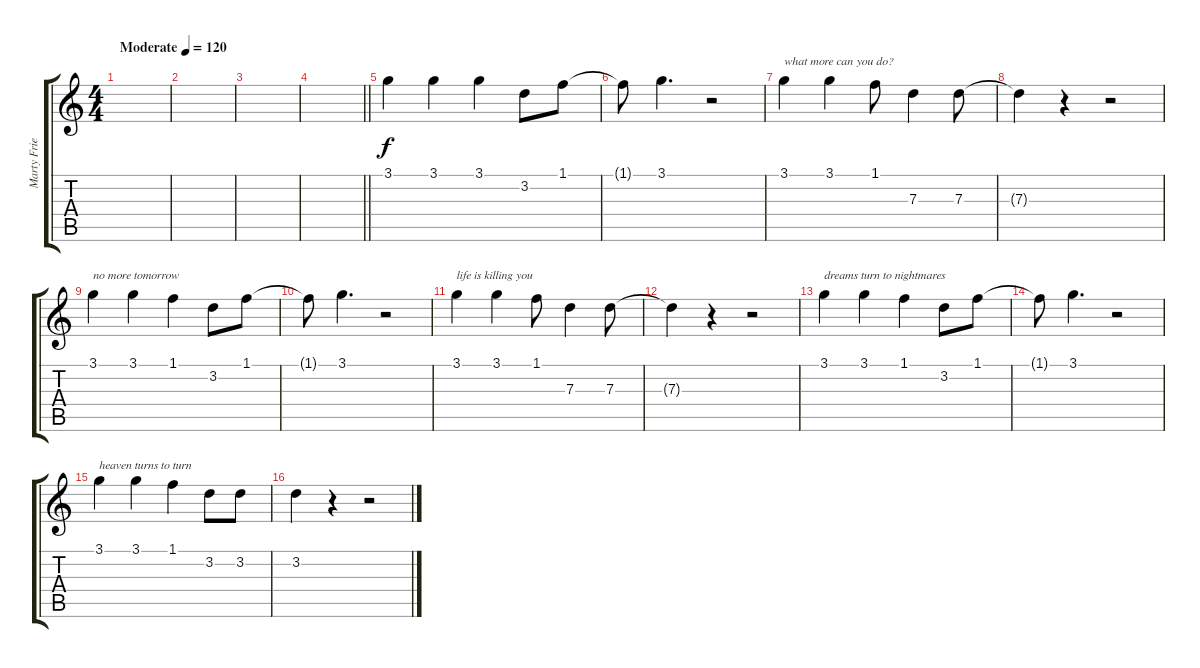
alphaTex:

\track ("Marty Friedman (Lead)" "Marty Frie") {instrument distortionguitar}
\staff {score tabs}
\tuning (E4 B3 G3 D3 A2 E2) {hide}
\ts (4 4)
\tempo (120 "Moderate")
\clef g2
\ks c
|
|
|
\barLineRight lightlight
|
3.1.4 3.1.4 3.1.4 3.2.8 1.1.8 |
1.1{t}.8 3.1.4{d} r.2 |
3.1.4{txt "what more can you do?"} 3.1.4 1.1.8 7.3.4 7.3.8 |
7.3{t}.4 r.4 r.2 |
3.1.4{txt "no more tomorrow"} 3.1.4 1.1.4 3.2.8 1.1.8 |
1.1{t}.8 3.1.4{d} r.2 |
3.1.4{txt "life is killing you"} 3.1.4 1.1.8 7.3.4 7.3.8 |
7.3{t}.4 r.4 r.2 |
3.1.4{txt "dreams turn to nightmares"} 3.1.4 1.1.4 3.2.8 1.1.8 |
1.1{t}.8 3.1.4{d} r.2 |
3.1.4{txt "heaven turns to turn"} 3.1.4 1.1.4 3.2.8 3.2.8 |
3.2.4 r.4 r.2
